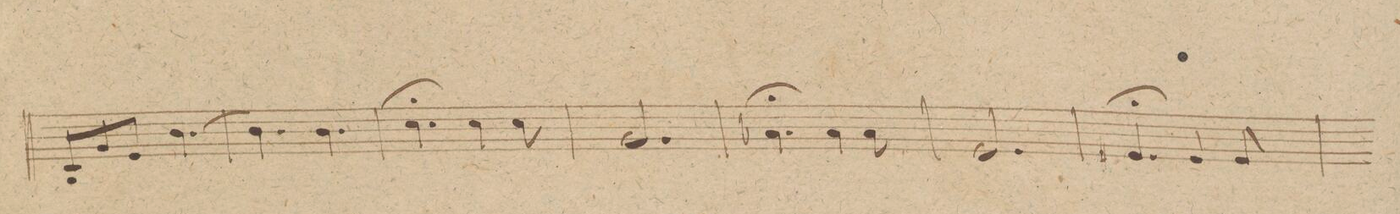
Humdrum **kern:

**kern	**dynam
*I"Alto Viola	*
*clefC3	*
*k[]	*
*M6/8	*
8C/L	.
8A/	.
8F/J	.
(4.c\	.
=75	=75
4.c\)	.
4.c\	.
=76	=76
4.d;\	.
4d\	.
8d\	.
=77	=77
2.A/	.
=78	=78
4.B-X;\	.
4B-\	.
8B-\	.
=79	=79
2.F/	.
=80	=80
4.F#X;/	.
4F#/	.
8F#/	.
=81	=81
*-	*-
